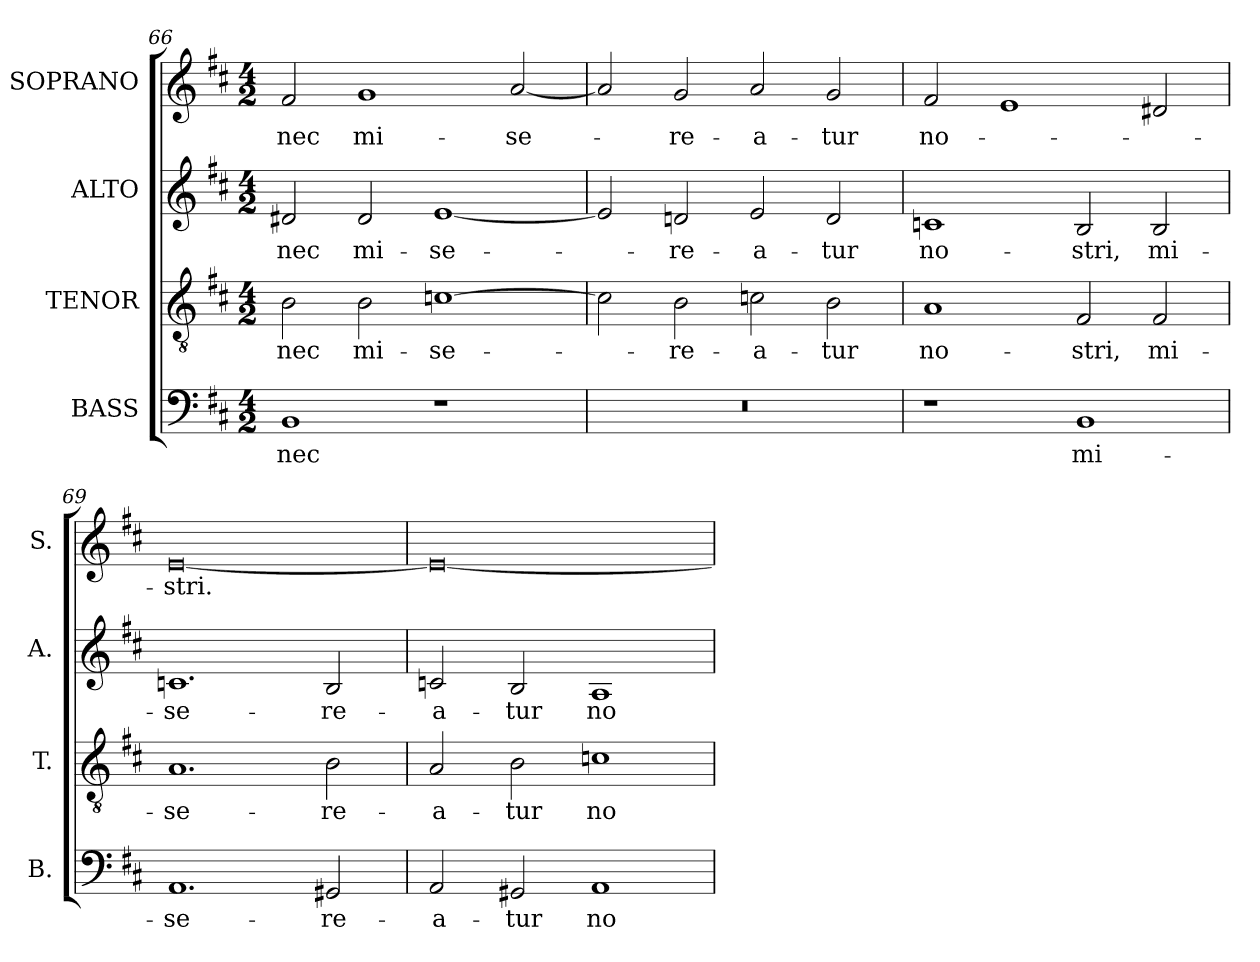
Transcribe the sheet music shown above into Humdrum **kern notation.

**kern	**text	**kern	**text	**kern	**text	**kern	**text
*part4	*part4	*part3	*part3	*part2	*part2	*part1	*part1
*staff4	*staff4	*staff3	*staff3	*staff2	*staff2	*staff1	*staff1
*I"BASS	*	*I"TENOR	*	*I"ALTO	*	*I"SOPRANO	*
*I'B.	*	*I'T.	*	*I'A.	*	*I'S.	*
!!LO:LB:g=z
*clefF4	*	*clefGv2	*	*clefG2	*	*clefG2	*
*	*	*ITrd7c12	*	*	*	*	*
*k[f#c#]	*	*k[f#c#]	*	*k[f#c#]	*	*k[f#c#]	*
*D:	*	*D:	*	*D:	*	*D:	*
*M4/2	*	*M4/2	*	*M4/2	*	*M4/2	*
=66	=66	=66	=66	=66	=66	=66	=66
!	!LO:LY:b:color=#000000	!	!	!	!	!	!
!	!	!	!LO:LY:b:color=#000000	!	!	!	!
!	!	!	!	!	!LO:LY:b:color=#000000	!	!
!	!	!	!	!	!	!	!LO:LY:b:color=#000000
1BBi	-nec	2BBi\	-nec	2d#Xi/	-nec	2f#i/	-nec
!	!	!	!LO:LY:b:color=#000000	!	!	!	!
!	!	!	!	!	!LO:LY:b:color=#000000	!	!
!	!	!	!	!	!	!	!LO:LY:b:color=#000000
.	.	2BBi\	mi-	2d#i/	mi-	1gi	mi-
!	!	!	!LO:LY:b:color=#000000	!	!	!	!
!	!	!	!	!	!LO:LY:b:color=#000000	!	!
1r	.	[1Cni	-se-	[1ei	-se-	.	.
!	!	!	!	!	!	!	!LO:LY:b:color=#000000
.	.	.	.	.	.	[2ai/	-se-
=67	=67	=67	=67	=67	=67	=67	=67
!LO:N:vis=1	!	!	!	!	!	!	!
0r	.	2Ci\]	.	2ei/]	.	2ai/]	.
!	!	!	!LO:LY:b:color=#000000	!	!	!	!
!	!	!	!	!	!LO:LY:b:color=#000000	!	!
!	!	!	!	!	!	!	!LO:LY:b:color=#000000
.	.	2BBi\	-re-	2dni/	-re-	2gi/	-re-
!	!	!	!LO:LY:b:color=#000000	!	!	!	!
!	!	!	!	!	!LO:LY:b:color=#000000	!	!
!	!	!	!	!	!	!	!LO:LY:b:color=#000000
.	.	2Cni\	-a-	2ei/	-a-	2ai/	-a-
!	!	!	!LO:LY:b:color=#000000	!	!	!	!
!	!	!	!	!	!LO:LY:b:color=#000000	!	!
!	!	!	!	!	!	!	!LO:LY:b:color=#000000
.	.	2BBi\	-tur	2di/	-tur	2gi/	-tur
=68	=68	=68	=68	=68	=68	=68	=68
!	!	!	!LO:LY:b:color=#000000	!	!	!	!
!	!	!	!	!	!LO:LY:b:color=#000000	!	!
!	!	!	!	!	!	!	!LO:LY:b:color=#000000
1r	.	1AAi	no-	1cni	no-	2f#i/	no-
.	.	.	.	.	.	1ei	.
!	!LO:LY:b:color=#000000	!	!	!	!	!	!
!	!	!	!LO:LY:b:color=#000000	!	!	!	!
!	!	!	!	!	!LO:LY:b:color=#000000	!	!
1BBi	mi-	2FF#i/	-stri,	2Bi/	-stri,	.	.
!	!	!	!LO:LY:b:color=#000000	!	!	!	!
!	!	!	!	!	!LO:LY:b:color=#000000	!	!
.	.	2FF#i/	mi-	2Bi/	mi-	2d#Xi/	.
=69	=69	=69	=69	=69	=69	=69	=69
!	!LO:LY:b:color=#000000	!	!	!	!	!	!
!	!	!	!LO:LY:b:color=#000000	!	!	!	!
!	!	!	!	!	!LO:LY:b:color=#000000	!	!
!	!	!	!	!	!	!	!LO:LY:b:color=#000000
1.AAi	-se-	1.AAi	-se-	1.cni	-se-	[0ei	-stri.
!	!LO:LY:b:color=#000000	!	!	!	!	!	!
!	!	!	!LO:LY:b:color=#000000	!	!	!	!
!	!	!	!	!	!LO:LY:b:color=#000000	!	!
2GG#Xi/	-re-	2BBi\	-re-	2Bi/	-re-	.	.
=70	=70	=70	=70	=70	=70	=70	=70
!	!LO:LY:b:color=#000000	!	!	!	!	!	!
!	!	!	!LO:LY:b:color=#000000	!	!	!	!
!	!	!	!	!	!LO:LY:b:color=#000000	!	!
2AAi/	-a-	2AAi/	-a-	2cni/	-a-	0ei_	.
!	!LO:LY:b:color=#000000	!	!	!	!	!	!
!	!	!	!LO:LY:b:color=#000000	!	!	!	!
!	!	!	!	!	!LO:LY:b:color=#000000	!	!
2GG#Xi/	-tur	2BBi\	-tur	2Bi/	-tur	.	.
!	!LO:LY:b:color=#000000	!	!	!	!	!	!
!	!	!	!LO:LY:b:color=#000000	!	!	!	!
!	!	!	!	!	!LO:LY:b:color=#000000	!	!
1AAi	no-	1Cni	no-	1Ai	no-	.	.
=	=	=	=	=	=	=	=
*-	*-	*-	*-	*-	*-	*-	*-
